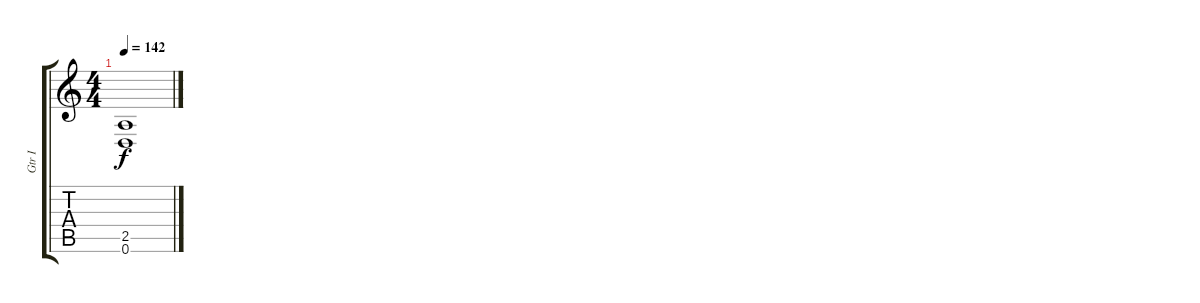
\track ("Gtr I" "Gtr I") {instrument overdrivenguitar}
\staff {score tabs}
\tuning (D4 A3 F3 C3 G2 D2) {hide}
\ts (4 4)
\tempo 142
\clef g2
\ks c
(2.5{t} 0.6{t}).1{dy f}
